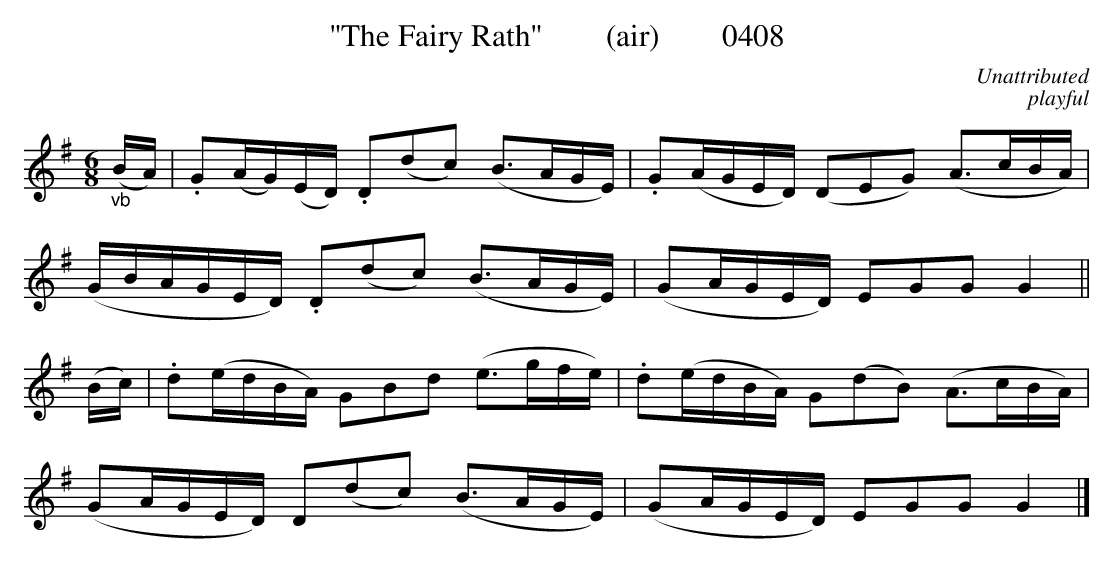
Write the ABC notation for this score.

X:1
T:"The Fairy Rath"        (air)        0408
C:Unattributed
C:playful
M:6/8
L:1/8
K:G
"_vb"(B/2A/2)|.G(A/2G/2)(E/2D/2) .D(dc) (B3/2A/2G/2E/2)|.G(A/2G/2E/2D/2) (DEG) (A3/2c/2B/2A/2)|
(G/2B/2A/2G/2E/2D/2) .D(dc) (B3/2A/2G/2E/2)|(GA/2G/2E/2D/2) EGG G2||
(B/2c/2)|.d(e/2d/2B/2A/2) GBd (e3/2g/2f/2e/2)|.d(e/2d/2B/2A/2) G(dB) (A3/2c/2B/2A/2)|
(GA/2G/2E/2D/2) D(dc) (B3/2A/2G/2E/2)|(GA/2G/2E/2D/2) EGG G2|]
